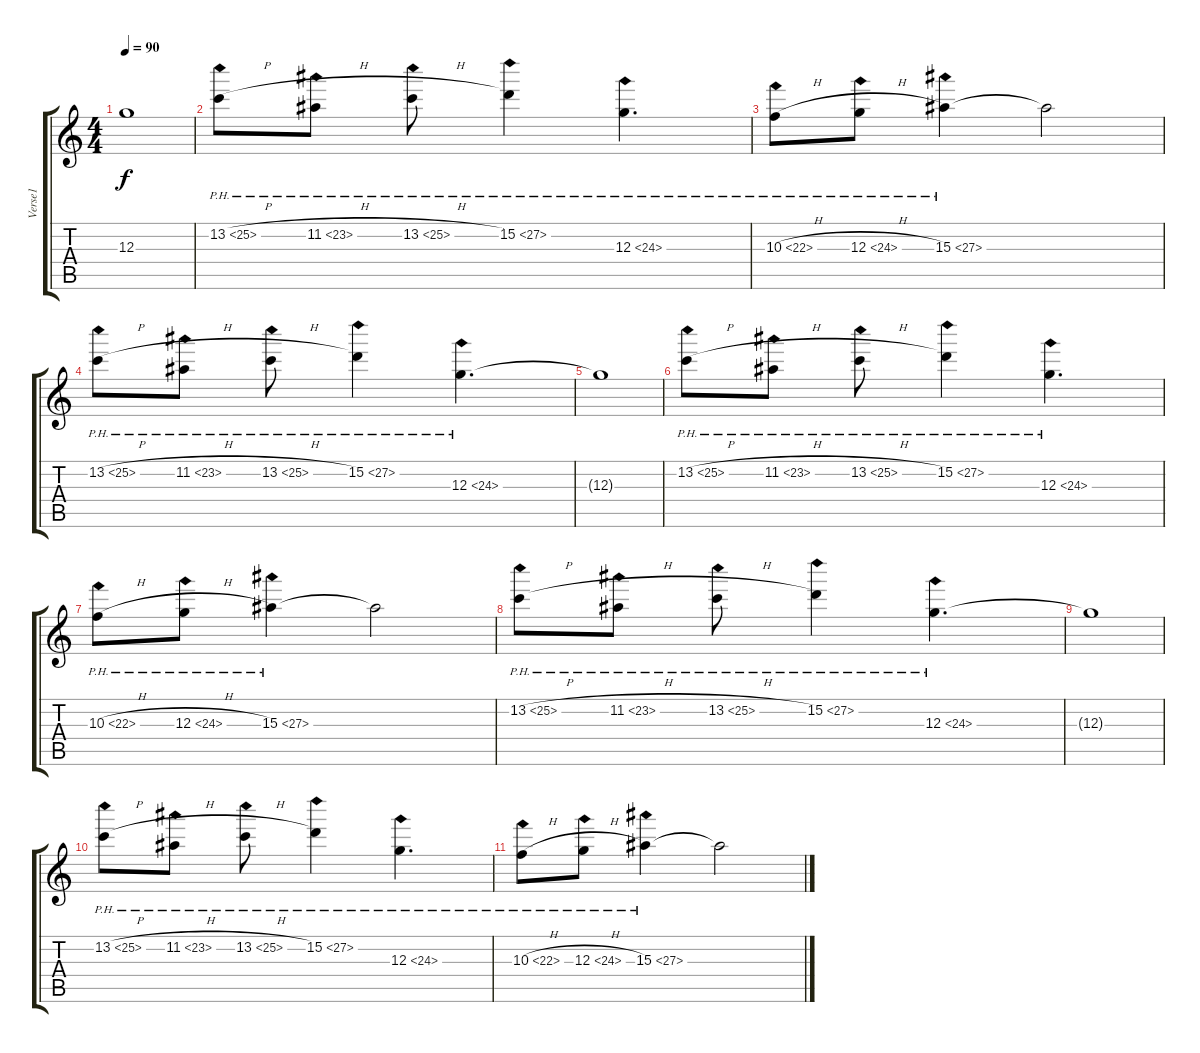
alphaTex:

\track ("Verse1" "Verse1") {instrument acousticguitarsteel}
\staff {score tabs}
\tuning (E4 B3 G3 D3 A2 E2) {hide}
\ts (4 4)
\tempo 90
\clef g2
\ks c
12.3{t}.1{dy f} |
13.2{ph 12 h}.8 11.2{ph 12 h}.8 13.2{ph 12 h}.8 15.2{ph 12}.4 12.3{ph 12}.4{d} |
10.3{ph 12 h}.8 12.3{ph 12 h}.8 15.3{ph 12}.4 15.3{t}.2 |
13.2{ph 12 h}.8 11.2{ph 12 h}.8 13.2{ph 12 h}.8 15.2{ph 12}.4 12.3{ph 12}.4{d} |
12.3{t}.1 |
13.2{ph 12 h}.8 11.2{ph 12 h}.8 13.2{ph 12 h}.8 15.2{ph 12}.4 12.3{ph 12}.4{d} |
10.3{ph 12 h}.8 12.3{ph 12 h}.8 15.3{ph 12}.4 15.3{t}.2 |
13.2{ph 12 h}.8 11.2{ph 12 h}.8 13.2{ph 12 h}.8 15.2{ph 12}.4 12.3{ph 12}.4{d} |
12.3{t}.1 |
13.2{ph 12 h}.8 11.2{ph 12 h}.8 13.2{ph 12 h}.8 15.2{ph 12}.4 12.3{ph 12}.4{d} |
10.3{ph 12 h}.8 12.3{ph 12 h}.8 15.3{ph 12}.4 15.3{t}.2
